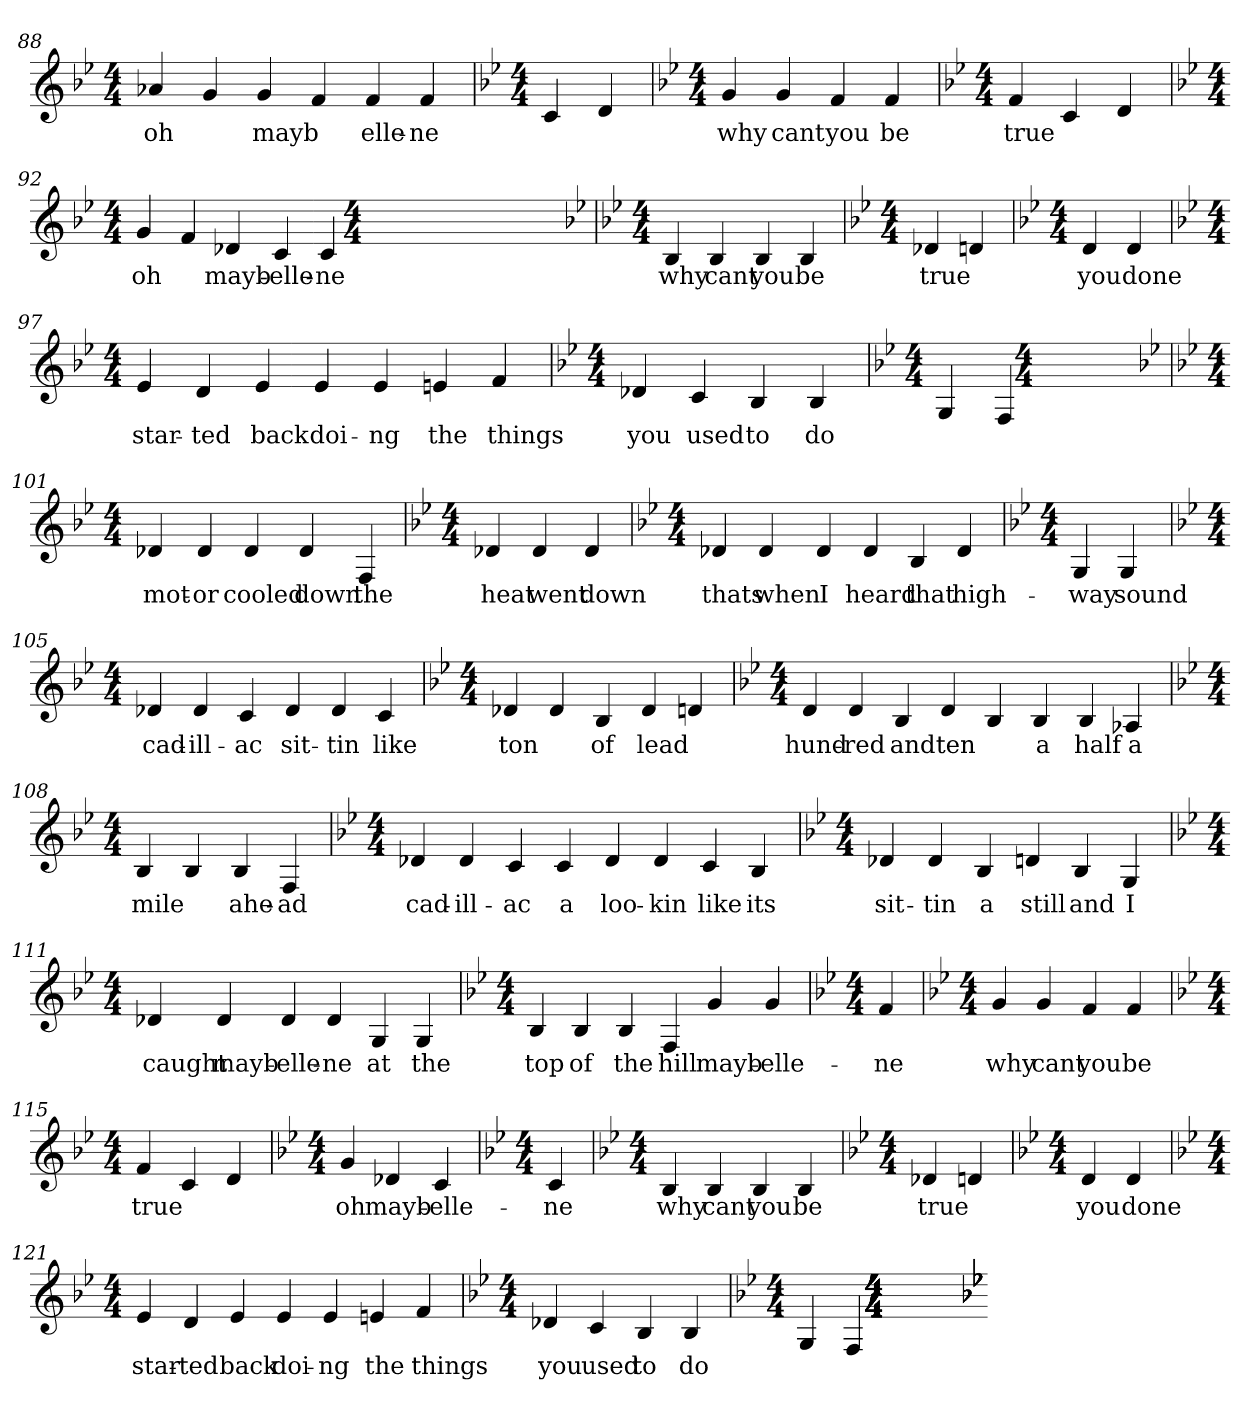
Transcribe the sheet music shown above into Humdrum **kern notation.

**kern	**text
*part1	*part1
*staff1	*staff1
*k[b-e-]	*
*B-:	*
*M4/4	*
=88	=88
*k[b-e-]	*
*B-:	*
*M4/4	*
4a-X	oh
4g	_
4g	mayb-
4f	_
4f	-elle-
4f	-ne
=89	=89
*k[b-e-]	*
*B-:	*
*M4/4	*
4c	_
4d	_
=90	=90
*k[b-e-]	*
*B-:	*
*M4/4	*
4g	why
4g	cant
4f	you
4f	be
=91	=91
*k[b-e-]	*
*B-:	*
*M4/4	*
4f	true
4c	_
4d	_
=92	=92
*k[b-e-]	*
*B-:	*
*M4/4	*
4g	oh
4f	_
4d-X	mayb-
4c	-elle-
4c	-ne
*k[b-e-]	*
*B-:	*
*M4/4	*
=94	=94
*k[b-e-]	*
*B-:	*
*M4/4	*
4B-	why
4B-	cant
4B-	you
4B-	be
=95	=95
*k[b-e-]	*
*B-:	*
*M4/4	*
4d-X	true
4dn	_
=96	=96
*k[b-e-]	*
*B-:	*
*M4/4	*
4d	you
4d	done
=97	=97
*k[b-e-]	*
*B-:	*
*M4/4	*
4e-	star-
4d	-ted
4e-	back
4e-	doi-
4e-	-ng
4en	the
4f	things
=98	=98
*k[b-e-]	*
*B-:	*
*M4/4	*
4d-X	you
4c	used
4B-	to
4B-	do
=99	=99
*k[b-e-]	*
*B-:	*
*M4/4	*
4G	_
4F	_
*k[b-e-]	*
*B-:	*
*M4/4	*
=101	=101
*k[b-e-]	*
*B-:	*
*M4/4	*
4d-X	mot-
4d-	-or
4d-	cooled
4d-	down
4F	the
=102	=102
*k[b-e-]	*
*B-:	*
*M4/4	*
4d-X	heat
4d-	went
4d-	down
=103	=103
*k[b-e-]	*
*B-:	*
*M4/4	*
4d-X	thats
4d-	when
4d-	I
4d-	heard
4B-	that
4d-	high-
=104	=104
*k[b-e-]	*
*B-:	*
*M4/4	*
4G	-way
4G	sound
=105	=105
*k[b-e-]	*
*B-:	*
*M4/4	*
4d-X	cad-
4d-	-ill-
4c	-ac
4d-	sit-
4d-	-tin
4c	like
=106	=106
*k[b-e-]	*
*B-:	*
*M4/4	*
4d-X	ton
4d-	_
4B-	of
4d-	lead
4dn	_
=107	=107
*k[b-e-]	*
*B-:	*
*M4/4	*
4d	hund-
4d	-red
4B-	and
4d	ten
4B-	_
4B-	a
4B-	half
4A-X	a
=108	=108
*k[b-e-]	*
*B-:	*
*M4/4	*
4B-	mile
4B-	_
4B-	ahe-
4F	-ad
=109	=109
*k[b-e-]	*
*B-:	*
*M4/4	*
4d-X	cad-
4d-	-ill-
4c	-ac
4c	a
4d-	loo-
4d-	-kin
4c	like
4B-	its
=110	=110
*k[b-e-]	*
*B-:	*
*M4/4	*
4d-X	sit-
4d-	-tin
4B-	a
4dn	still
4B-	and
4G	I
=111	=111
*k[b-e-]	*
*B-:	*
*M4/4	*
4d-X	caught
4d-	mayb-
4d-	-elle-
4d-	-ne
4G	at
4G	the
=112	=112
*k[b-e-]	*
*B-:	*
*M4/4	*
4B-	top
4B-	of
4B-	the
4F	hill
4g	mayb-
4g	-elle-
=113	=113
*k[b-e-]	*
*B-:	*
*M4/4	*
4f	-ne
=114	=114
*k[b-e-]	*
*B-:	*
*M4/4	*
4g	why
4g	cant
4f	you
4f	be
=115	=115
*k[b-e-]	*
*B-:	*
*M4/4	*
4f	true
4c	_
4d	_
=116	=116
*k[b-e-]	*
*B-:	*
*M4/4	*
4g	oh
4d-X	mayb-
4c	-elle-
=117	=117
*k[b-e-]	*
*B-:	*
*M4/4	*
4c	-ne
=118	=118
*k[b-e-]	*
*B-:	*
*M4/4	*
4B-	why
4B-	cant
4B-	you
4B-	be
=119	=119
*k[b-e-]	*
*B-:	*
*M4/4	*
4d-X	true
4dn	_
=120	=120
*k[b-e-]	*
*B-:	*
*M4/4	*
4d	you
4d	done
=121	=121
*k[b-e-]	*
*B-:	*
*M4/4	*
4e-	star-
4d	-ted
4e-	back
4e-	doi-
4e-	-ng
4en	the
4f	things
=122	=122
*k[b-e-]	*
*B-:	*
*M4/4	*
4d-X	you
4c	used
4B-	to
4B-	do
=123	=123
*k[b-e-]	*
*B-:	*
*M4/4	*
4G	_
4F	_
*k[b-e-]	*
*B-:	*
*M4/4	*
*k[b-e-]	*
*B-:	*
*M4/4	*
*k[b-e-]	*
*B-:	*
*M4/4	*
*k[b-e-]	*
*B-:	*
*M4/4	*
*k[b-e-]	*
*B-:	*
*M4/4	*
=-	=-
*-	*-
